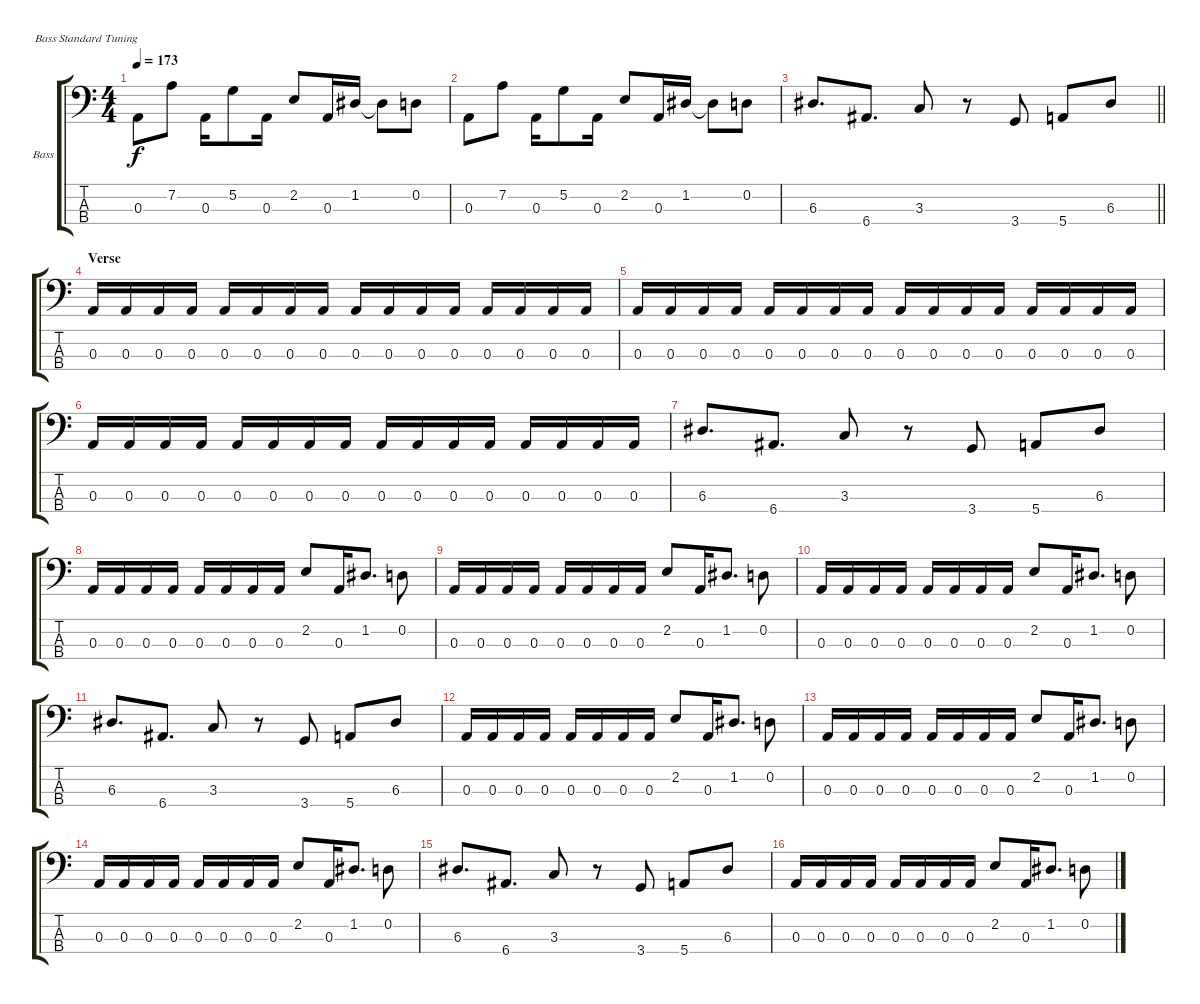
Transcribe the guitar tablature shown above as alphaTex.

\bracketExtendMode groupsimilarinstruments
\firstSystemTrackNameOrientation horizontal
\otherSystemsTrackNameOrientation horizontal
\track ("Bass" "Bass") {instrument electricbasspick}
\staff {score tabs}
\tuning (G2 D2 A1 E1)
\ts (4 4)
\tempo 173
\clef f4
\ks c
0.3.8{dy f} 7.2.8 0.3.16 5.2.8 0.3.16 2.2.8 0.3.16 1.2.16 1.2{t}.8 0.2.8 |
0.3.8 7.2.8 0.3.16 5.2.8 0.3.16 2.2.8 0.3.16 1.2.16 1.2{t}.8 0.2.8 |
\barLineRight lightlight
6.3.8{d} 6.4.8{d} 3.3.8 r.8 3.4.8 5.4.8 6.3.8 |
\section ("" "Verse")
0.3.16 0.3.16 0.3.16 0.3.16 0.3.16 0.3.16 0.3.16 0.3.16 0.3.16 0.3.16 0.3.16 0.3.16 0.3.16 0.3.16 0.3.16 0.3.16 |
0.3.16 0.3.16 0.3.16 0.3.16 0.3.16 0.3.16 0.3.16 0.3.16 0.3.16 0.3.16 0.3.16 0.3.16 0.3.16 0.3.16 0.3.16 0.3.16 |
0.3.16 0.3.16 0.3.16 0.3.16 0.3.16 0.3.16 0.3.16 0.3.16 0.3.16 0.3.16 0.3.16 0.3.16 0.3.16 0.3.16 0.3.16 0.3.16 |
6.3.8{d} 6.4.8{d} 3.3.8 r.8 3.4.8 5.4.8 6.3.8 |
0.3.16 0.3.16 0.3.16 0.3.16 0.3.16 0.3.16 0.3.16 0.3.16 2.2.8 0.3.16 1.2.8{d} 0.2.8 |
0.3.16 0.3.16 0.3.16 0.3.16 0.3.16 0.3.16 0.3.16 0.3.16 2.2.8 0.3.16 1.2.8{d} 0.2.8 |
0.3.16 0.3.16 0.3.16 0.3.16 0.3.16 0.3.16 0.3.16 0.3.16 2.2.8 0.3.16 1.2.8{d} 0.2.8 |
6.3.8{d} 6.4.8{d} 3.3.8 r.8 3.4.8 5.4.8 6.3.8 |
0.3.16 0.3.16 0.3.16 0.3.16 0.3.16 0.3.16 0.3.16 0.3.16 2.2.8 0.3.16 1.2.8{d} 0.2.8 |
0.3.16 0.3.16 0.3.16 0.3.16 0.3.16 0.3.16 0.3.16 0.3.16 2.2.8 0.3.16 1.2.8{d} 0.2.8 |
0.3.16 0.3.16 0.3.16 0.3.16 0.3.16 0.3.16 0.3.16 0.3.16 2.2.8 0.3.16 1.2.8{d} 0.2.8 |
6.3.8{d} 6.4.8{d} 3.3.8 r.8 3.4.8 5.4.8 6.3.8 |
0.3.16 0.3.16 0.3.16 0.3.16 0.3.16 0.3.16 0.3.16 0.3.16 2.2.8 0.3.16 1.2.8{d} 0.2.8
